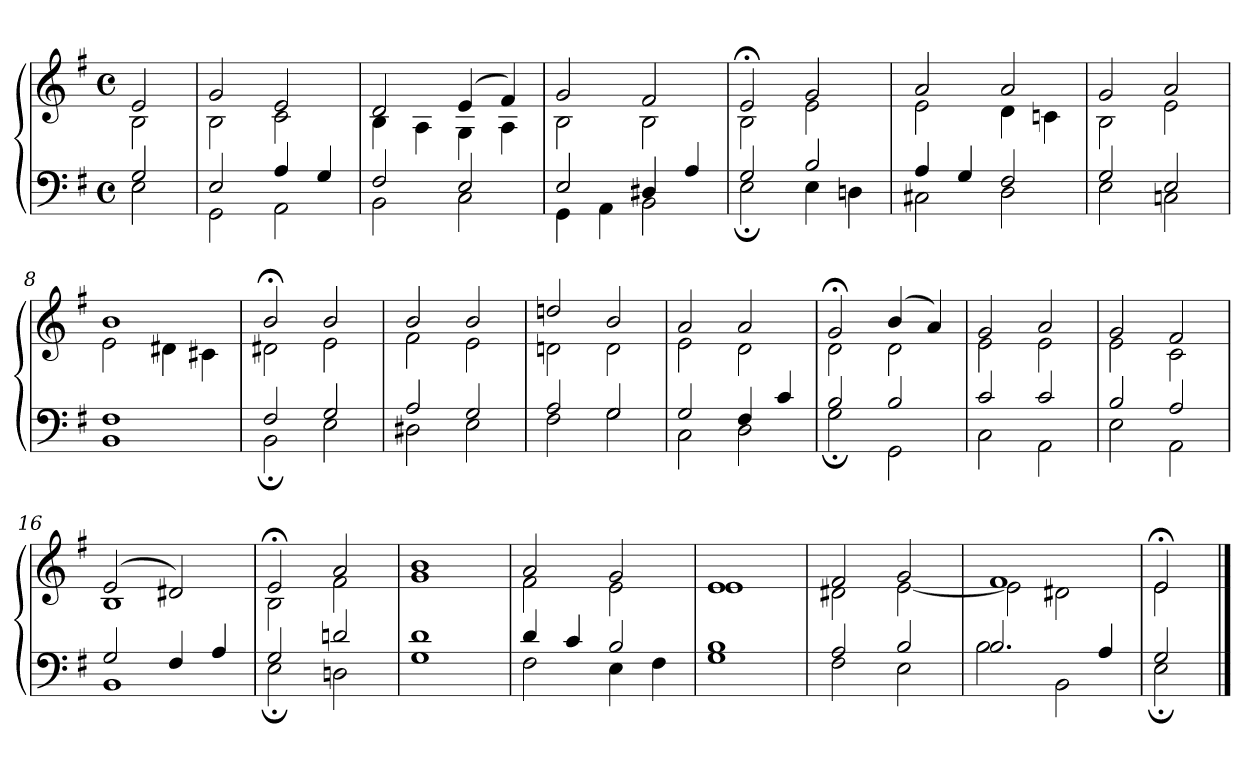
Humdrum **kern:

**kern	**kern
*part1	*part1
*staff2	*staff1
*clefF4	*clefG2
*k[f#]	*k[f#]
*M4/4	*M4/4
*met(c)	*met(c)
=1	=1
*^	*^
2G	2E	2e	2B
=2	=2	=2	=2
2E	2GG	2g	2B
4A	2AA	2e	2c
4G	.	.	.
=3	=3	=3	=3
2F#	2BB	2d	4B
.	.	.	4A
2E	2C	(4e	4G
.	.	4f#)	4A
=4	=4	=4	=4
2E	4GG	2g	2B
.	4AA	.	.
4D#X	2BB	2f#	2B
4A	.	.	.
=5	=5	=5	=5
2G	2E;	2e;<	2B
2B	4E	2g	2e
.	4Dn	.	.
=6	=6	=6	=6
4A	2C#X	2a	2e
4G	.	.	.
2F#	2D	2a	4d
.	.	.	4cn
!!LO:LB:g=z	!!
=7	=7	=7	=7
2G	2E	2g	2B
2E	2Cn	2a	2e
=8	=8	=8	=8
1F#	1BB	1b	2e
.	.	.	4d#X
.	.	.	4c#X
=9	=9	=9	=9
2F#	2BB;	2b;<	2d#X
2G	2E	2b	2e
=10	=10	=10	=10
2A	2D#X	2b	2f#
2G	2E	2b	2e
=11	=11	=11	=11
2A	2F#	2ddn	2dn
2G	2G	2b	2d
=12	=12	=12	=12
2G	2C	2a	2e
4F#	2D	2a	2d
4c	.	.	.
!!LO:LB:g=z	!!
=13	=13	=13	=13
2B	2G;	2g;<	2d
2B	2GG	(4b	2d
.	.	4a)	.
=14	=14	=14	=14
2c	2C	2g	2e
2c	2AA	2a	2e
=15	=15	=15	=15
2B	2E	2g	2e
2A	2AA	2f#	2c
=16	=16	=16	=16
2G	1BB	(2e	1B
4F#	.	2d#X)	.
4A	.	.	.
=17	=17	=17	=17
2G	2E;	2e;<	2B
2dn	2Dn	2a	2f#
=18	=18	=18	=18
1d	1G	1b	1g
!!LO:LB:g=z	!!
=19	=19	=19	=19
4d	2F#	2a	2f#
4c	.	.	.
2B	4E	2g	2e
.	4F#	.	.
=20	=20	=20	=20
1B	1G	1e	1e
=21	=21	=21	=21
2A	2F#	2f#	2d#X
2B	2E	2g	[2e
=22	=22	=22	=22
2.B	2B	1f#	2e]
.	2BB	.	2d#X
4A	.	.	.
=23	=23	=23	=23
2G	2E;	2e;<	2e
*v	*v	*	*
*	*v	*v
==	==
*-	*-
